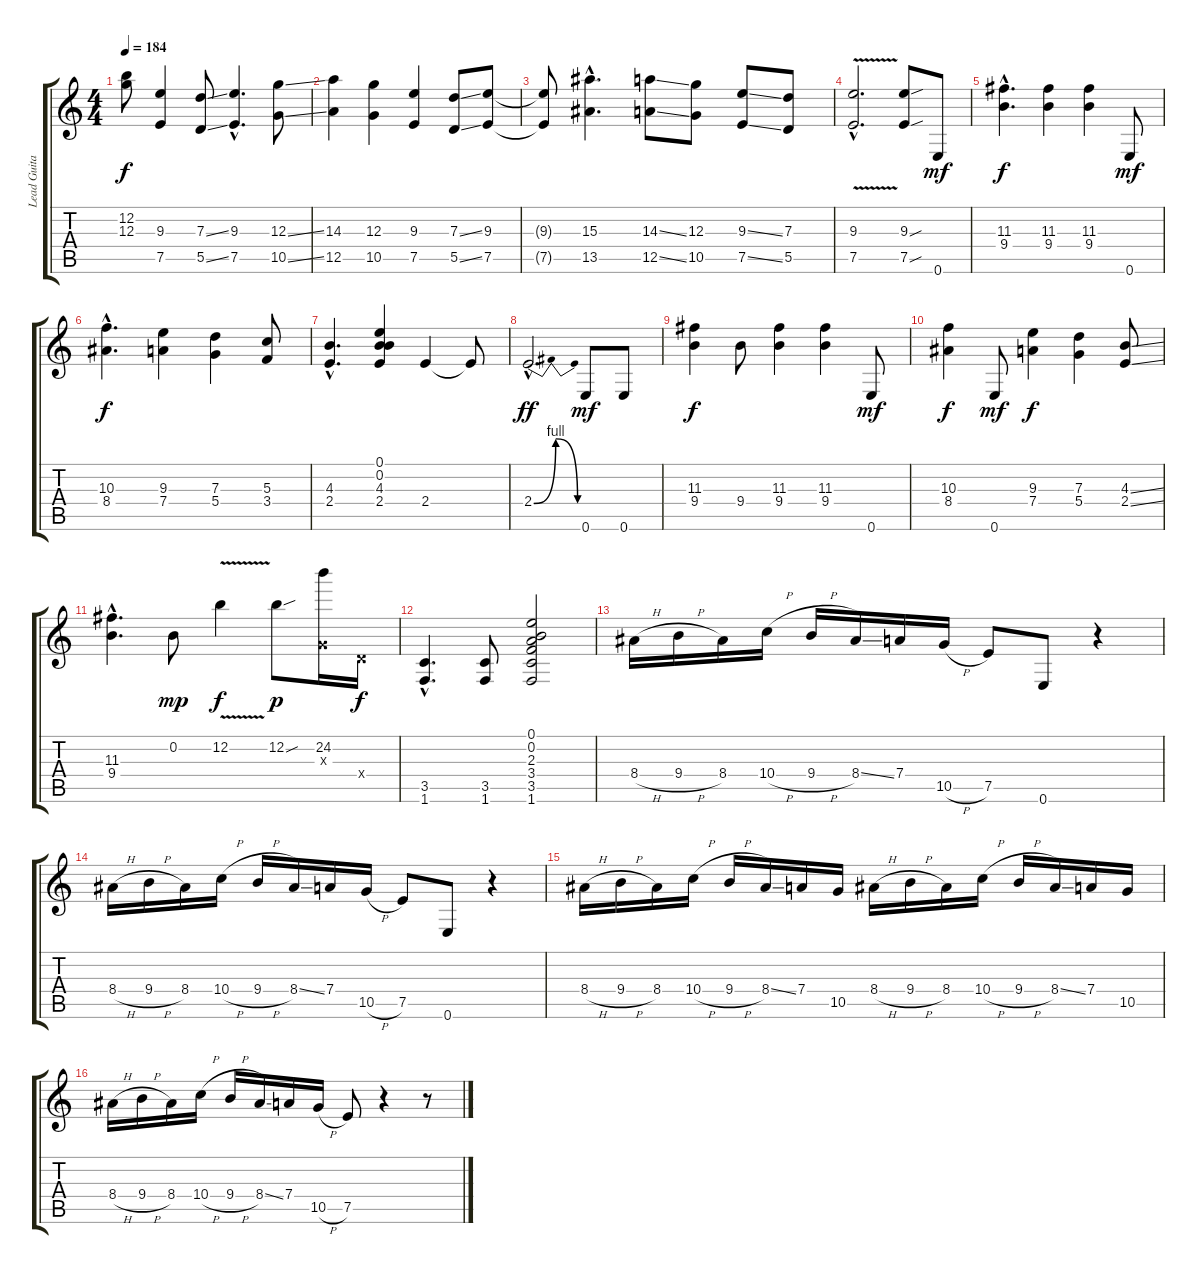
\track ("Lead Guitar" "Lead Guita") {instrument distortionguitar}
\staff {score tabs}
\tuning (E4 B3 G3 D3 A2 E2) {hide}
\ts (4 4)
\tempo 184
\clef g2
\ks c
(12.2{t} 12.3{t}).8{dy f} (9.3 7.5).4 (7.3{ss} 5.5{ss}).8 (9.3{hac} 7.5{hac}).4{d} (12.3{ss} 10.5{ss}).8 |
(14.3 12.5).4 (12.3 10.5).4 (9.3 7.5).4 (7.3{ss} 5.5{ss}).8 (9.3 7.5).8 |
(9.3{t} 7.5{t}).8 (15.3{hac} 13.5{hac}).4{d} (14.3{ss} 12.5{ss}).8 (12.3 10.5).8 (9.3{ss} 7.5{ss}).8 (7.3 5.5).8 |
(9.3{hac} 7.5{v hac}).2{d} (9.3{sou} 7.5{sou}).8 0.6.8{dy mf} |
(11.3{hac} 9.4{hac}).4{d dy f} (11.3 9.4).4 (11.3 9.4).4 0.6.8{dy mf} |
(10.3{hac} 8.4{hac}).4{d dy f} (9.3 7.4).4 (7.3 5.4).4 (5.3 3.4).8 |
(4.3{hac} 2.4{hac}).4{d} (0.1 0.2 4.3 2.4).4 2.4.4 2.4{t}.8 |
2.4{be (bendrelease 0 0 30 4 56 4 60 0) hac}.2{d dy ff} 0.6.8{dy mf} 0.6.8 |
(11.3 9.4).4{dy f} 9.4.8 (11.3 9.4).4 (11.3 9.4).4 0.6.8{dy mf} |
(10.3 8.4).4{dy f} 0.6.8{dy mf} (9.3 7.4).4{dy f} (7.3 5.4).4 (4.3{ss} 2.4{ss}).8 |
(11.3{hac} 9.4{hac}).4{d} 0.2.8{dy mp} 12.2{v}.4{dy f} 12.2{sou}.8{dy p} (24.2 0.3{x}).16 0.4{x}.16{dy f} |
(3.5{hac} 1.6{hac}).4{d} (3.5 1.6).8 (0.1 0.2 2.3 3.4 3.5 1.6).2 |
8.4{h}.16 9.4{h}.16 8.4.16 10.4{h}.16 9.4{h}.16 8.4{ss}.16 7.4.16 10.5{h}.16 7.5.8 0.6.8 r.4 |
8.4{h}.16 9.4{h}.16 8.4.16 10.4{h}.16 9.4{h}.16 8.4{ss}.16 7.4.16 10.5{h}.16 7.5.8 0.6.8 r.4 |
8.4{h}.16 9.4{h}.16 8.4.16 10.4{h}.16 9.4{h}.16 8.4{ss}.16 7.4.16 10.5.16 8.4{h}.16 9.4{h}.16 8.4.16 10.4{h}.16 9.4{h}.16 8.4{ss}.16 7.4.16 10.5.16 |
8.4{h}.16 9.4{h}.16 8.4.16 10.4{h}.16 9.4{h}.16 8.4{ss}.16 7.4.16 10.5{h}.16 7.5.8 r.4 r.8
